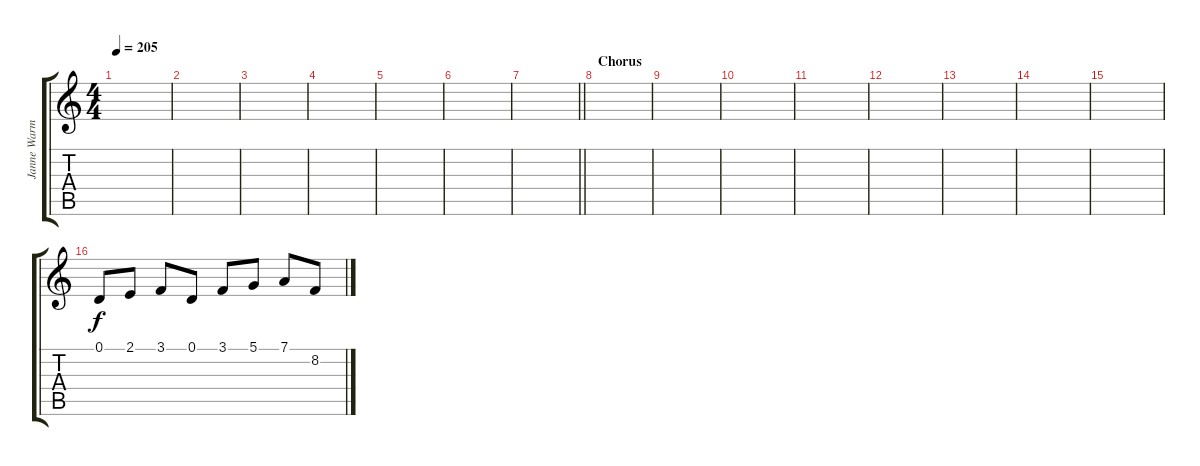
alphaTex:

\track ("Janne Warman Lead" "Janne Warm") {instrument lead2sawtooth}
\staff {score tabs}
\tuning (D4 A3 F3 C3 G2 D2) {hide}
\ts (4 4)
\tempo 205
\clef g2
\ks c
|
|
|
|
|
|
\barLineRight lightlight
|
\section ("" "Chorus")
|
|
|
|
|
|
|
|
0.1.8{instrument lead2sawtooth} 2.1.8 3.1.8 0.1.8 3.1.8 5.1.8 7.1.8 8.2.8
